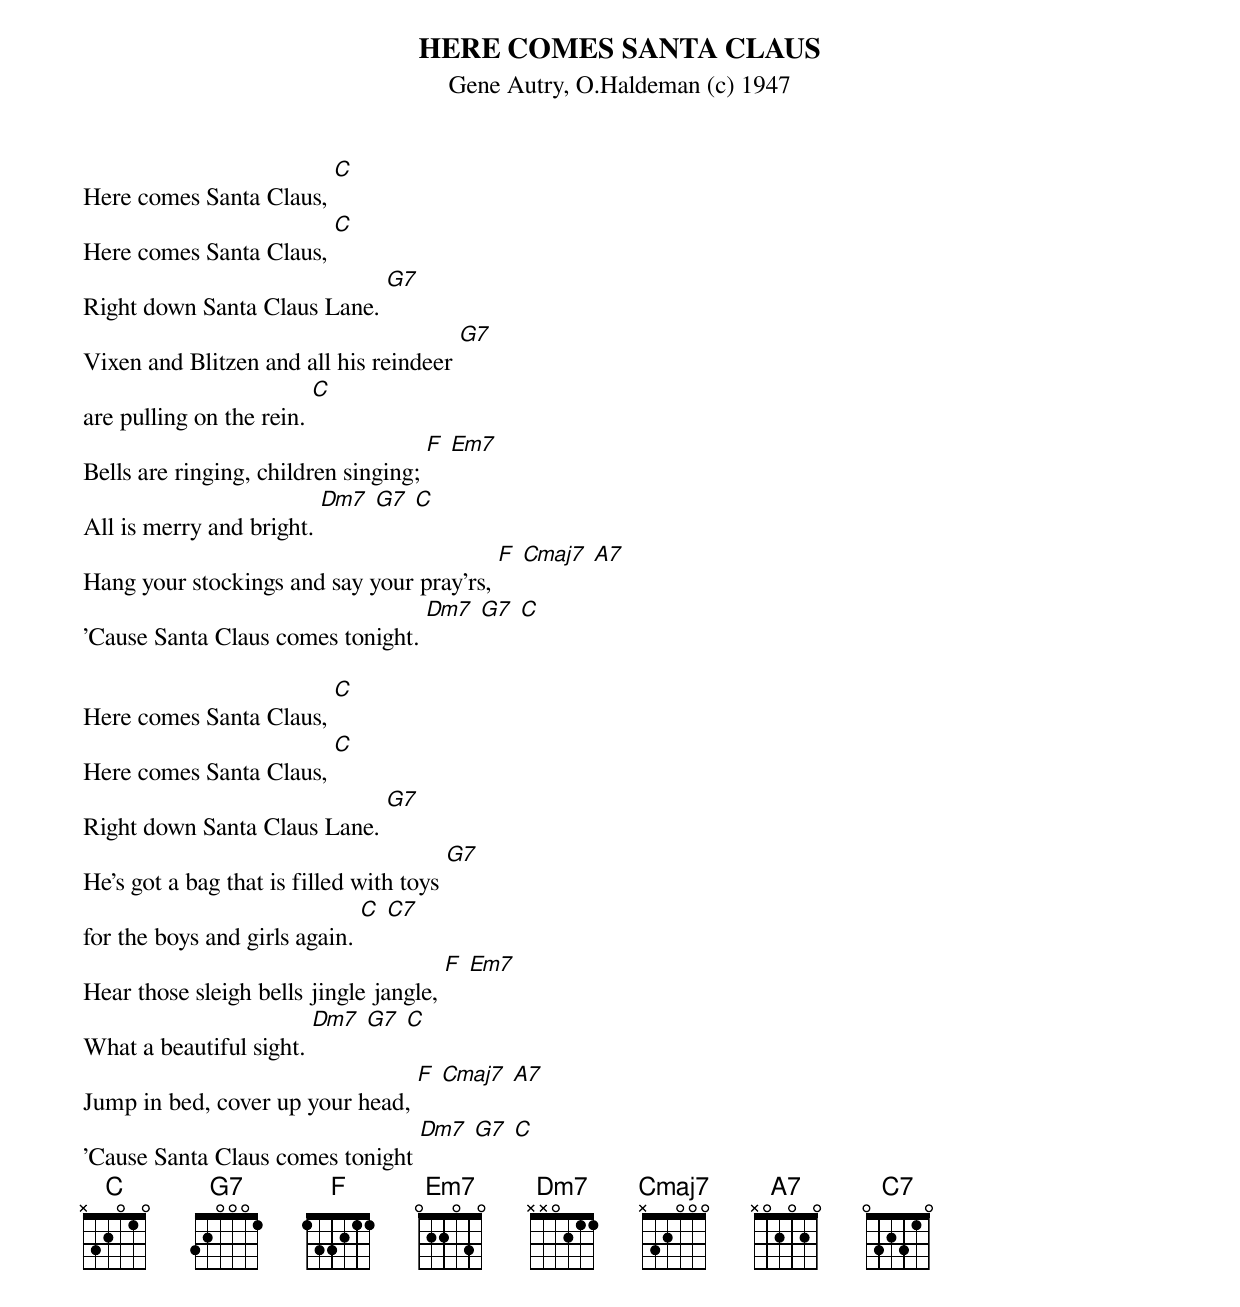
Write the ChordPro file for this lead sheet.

{t:HERE COMES SANTA CLAUS}
{st:Gene Autry, O.Haldeman (c) 1947}

Here comes Santa Claus, [C]
Here comes Santa Claus, [C]
Right down Santa Claus Lane. [G7]
Vixen and Blitzen and all his reindeer [G7]
are pulling on the rein. [C]
Bells are ringing, children singing; [F] [Em7]
All is merry and bright. [Dm7] [G7] [C]
Hang your stockings and say your pray'rs, [F] [Cmaj7] [A7]
'Cause Santa Claus comes tonight. [Dm7] [G7] [C]

Here comes Santa Claus, [C]
Here comes Santa Claus, [C]
Right down Santa Claus Lane. [G7]
He's got a bag that is filled with toys [G7]
for the boys and girls again. [C] [C7]
Hear those sleigh bells jingle jangle, [F] [Em7]
What a beautiful sight. [Dm7] [G7] [C]
Jump in bed, cover up your head, [F] [Cmaj7] [A7]
'Cause Santa Claus comes tonight [Dm7] [G7] [C]
